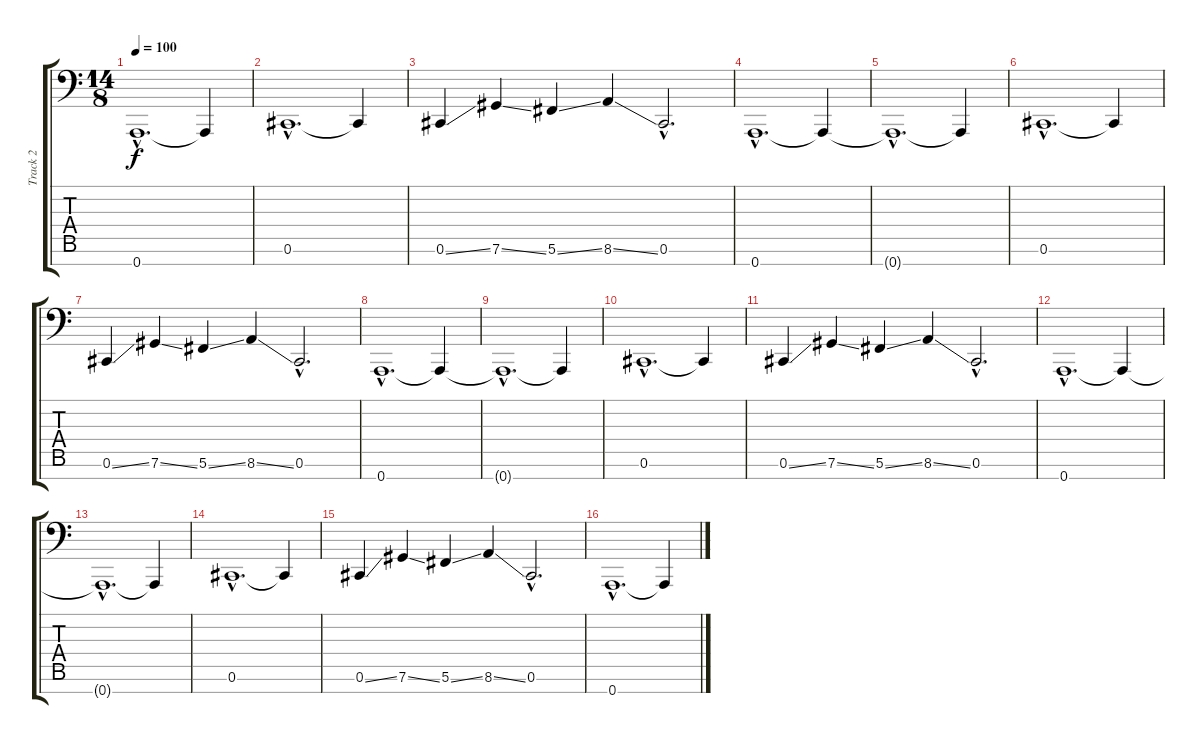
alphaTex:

\track ("Track 2" "Track 2") {instrument lead2sawtooth}
\staff {score tabs}
\tuning (E4 B3 G3 D3 A2 Db2 A1) {hide}
\ts (14 8)
\tempo 100
\clef f4
\ks c
0.7{hac t}.1{d dy f} 0.7{t}.4 |
0.6{hac}.1{d} 0.6{t}.4 |
0.6{ss}.4 7.6{ss}.4 5.6{ss}.4 8.6{ss}.4 0.6{hac}.2{d} |
0.7{hac}.1{d} 0.7{t}.4 |
0.7{hac t}.1{d} 0.7{t}.4 |
0.6{hac}.1{d} 0.6{t}.4 |
0.6{ss}.4 7.6{ss}.4 5.6{ss}.4 8.6{ss}.4 0.6{hac}.2{d} |
0.7{hac}.1{d} 0.7{t}.4 |
0.7{hac t}.1{d} 0.7{t}.4 |
0.6{hac}.1{d} 0.6{t}.4 |
0.6{ss}.4 7.6{ss}.4 5.6{ss}.4 8.6{ss}.4 0.6{hac}.2{d} |
0.7{hac}.1{d} 0.7{t}.4 |
0.7{hac t}.1{d} 0.7{t}.4 |
0.6{hac}.1{d} 0.6{t}.4 |
0.6{ss}.4 7.6{ss}.4 5.6{ss}.4 8.6{ss}.4 0.6{hac}.2{d} |
0.7{hac}.1{d} 0.7{t}.4
